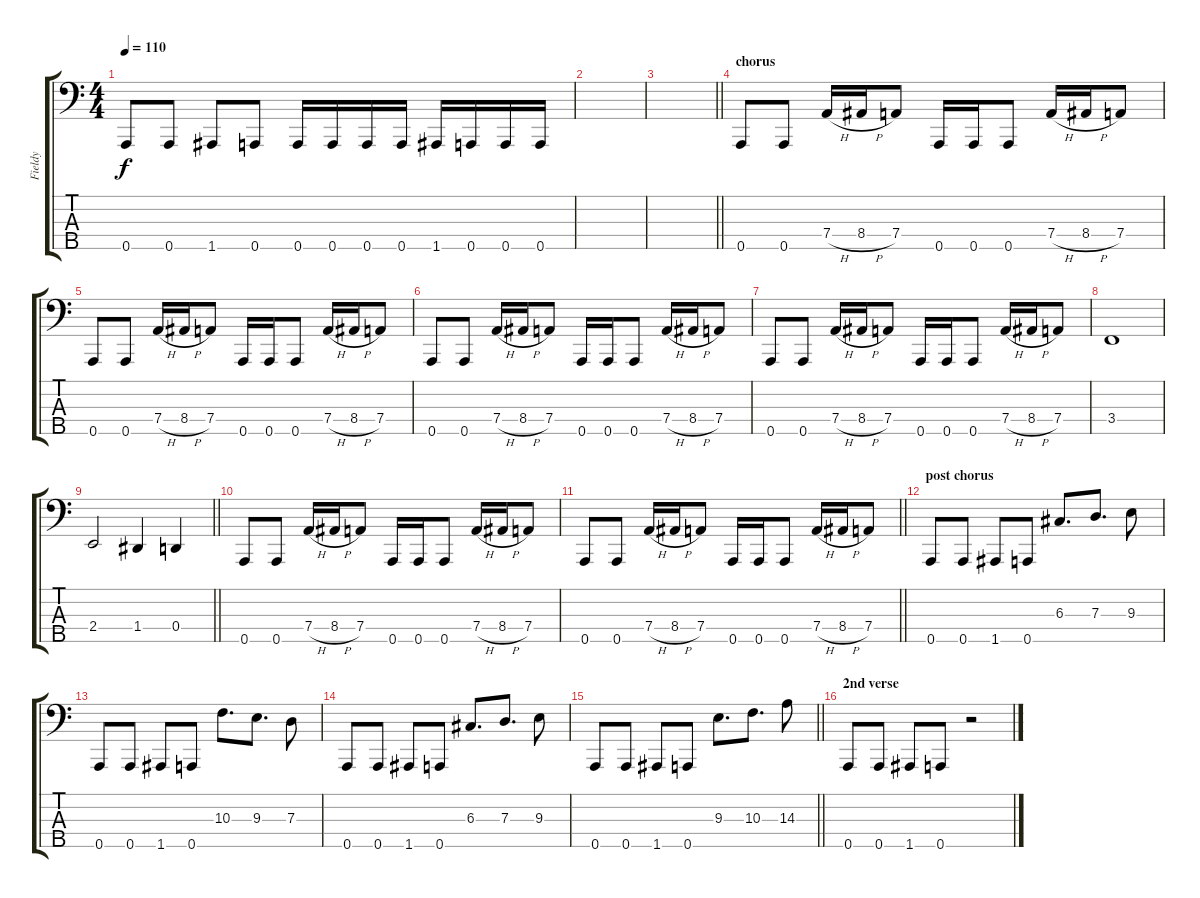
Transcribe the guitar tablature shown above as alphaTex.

\track ("Fieldy" "Fieldy") {instrument slapbass1}
\staff {score tabs}
\tuning (F2 C2 G1 D1 A0) {hide}
\ts (4 4)
\tempo 110
\clef f4
\ks c
0.5.8{dy f} 0.5.8 1.5.8 0.5.8 0.5.16 0.5.16 0.5.16 0.5.16 1.5.16 0.5.16 0.5.16 0.5.16 |
|
\barLineRight lightlight
|
\section ("" "chorus")
0.5.8 0.5.8 7.4{h}.16 8.4{h}.16 7.4.8 0.5.16 0.5.16 0.5.8 7.4{h}.16 8.4{h}.16 7.4.8 |
0.5.8 0.5.8 7.4{h}.16 8.4{h}.16 7.4.8 0.5.16 0.5.16 0.5.8 7.4{h}.16 8.4{h}.16 7.4.8 |
0.5.8 0.5.8 7.4{h}.16 8.4{h}.16 7.4.8 0.5.16 0.5.16 0.5.8 7.4{h}.16 8.4{h}.16 7.4.8 |
0.5.8 0.5.8 7.4{h}.16 8.4{h}.16 7.4.8 0.5.16 0.5.16 0.5.8 7.4{h}.16 8.4{h}.16 7.4.8 |
3.4.1 |
\barLineRight lightlight
2.4.2 1.4.4 0.4.4 |
0.5.8 0.5.8 7.4{h}.16 8.4{h}.16 7.4.8 0.5.16 0.5.16 0.5.8 7.4{h}.16 8.4{h}.16 7.4.8 |
\barLineRight lightlight
0.5.8 0.5.8 7.4{h}.16 8.4{h}.16 7.4.8 0.5.16 0.5.16 0.5.8 7.4{h}.16 8.4{h}.16 7.4.8 |
\section ("" "post chorus")
0.5.8 0.5.8 1.5.8 0.5.8 6.3.8{d} 7.3.8{d} 9.3.8 |
0.5.8 0.5.8 1.5.8 0.5.8 10.3.8{d} 9.3.8{d} 7.3.8 |
0.5.8 0.5.8 1.5.8 0.5.8 6.3.8{d} 7.3.8{d} 9.3.8 |
\barLineRight lightlight
0.5.8 0.5.8 1.5.8 0.5.8 9.3.8{d} 10.3.8{d} 14.3.8 |
\section ("" "2nd verse")
0.5.8 0.5.8 1.5.8 0.5.8 r.2
